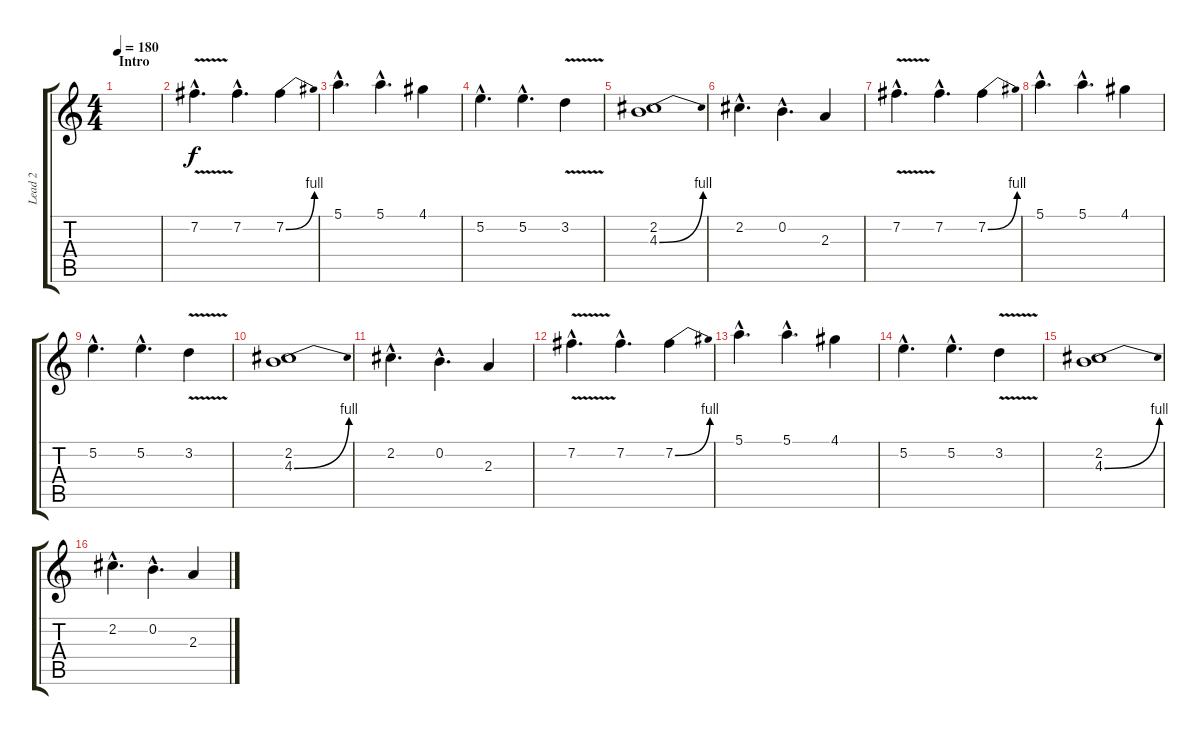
\track ("Lead 2" "Lead 2") {instrument overdrivenguitar}
\staff {score tabs}
\tuning (E4 B3 G3 D3 A2 E2) {hide}
\ts (4 4)
\section ("" "Intro")
\tempo 180
\clef g2
\ks c
|
7.2{v hac}.4{d} 7.2{hac}.4{d} 7.2{be (bend 0 0 60 4)}.4 |
5.1{hac}.4{d} 5.1{hac}.4{d} 4.1.4 |
5.2{hac}.4{d} 5.2{hac}.4{d} 3.2{v}.4 |
(2.2 4.3{be (bend 0 0 60 4)}).1 |
2.2{hac}.4{d} 0.2{hac}.4{d} 2.3.4 |
7.2{v hac}.4{d} 7.2{hac}.4{d} 7.2{be (bend 0 0 60 4)}.4 |
5.1{hac}.4{d} 5.1{hac}.4{d} 4.1.4 |
5.2{hac}.4{d} 5.2{hac}.4{d} 3.2{v}.4 |
(2.2 4.3{be (bend 0 0 60 4)}).1 |
2.2{hac}.4{d} 0.2{hac}.4{d} 2.3.4 |
7.2{v hac}.4{d} 7.2{hac}.4{d} 7.2{be (bend 0 0 60 4)}.4 |
5.1{hac}.4{d} 5.1{hac}.4{d} 4.1.4 |
5.2{hac}.4{d} 5.2{hac}.4{d} 3.2{v}.4 |
(2.2 4.3{be (bend 0 0 60 4)}).1 |
2.2{hac}.4{d} 0.2{hac}.4{d} 2.3.4
